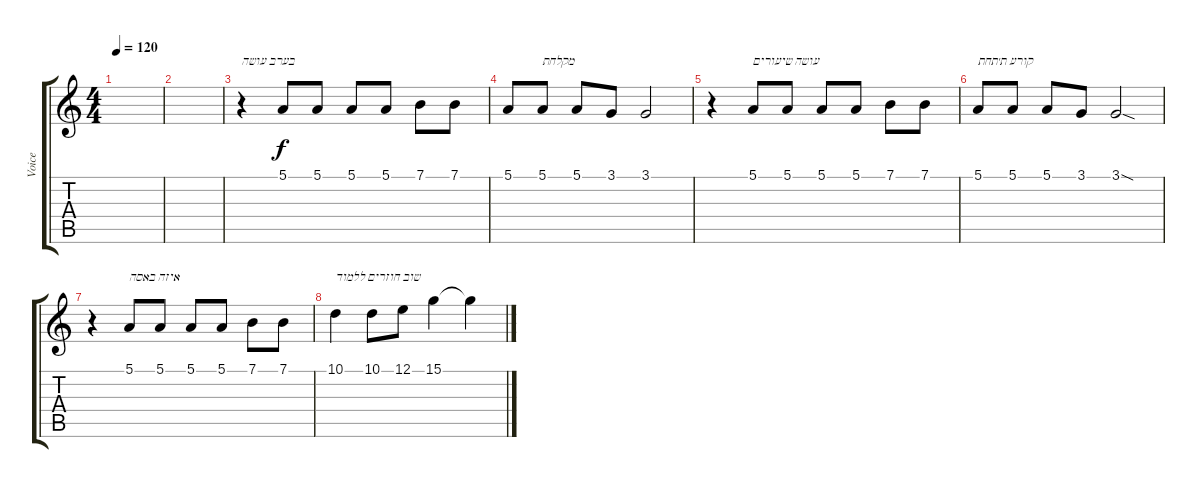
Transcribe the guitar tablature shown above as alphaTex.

\track ("Voice" "Voice") {instrument pad1newage}
\staff {score tabs}
\tuning (E4 B3 G3 D3 A2 E2) {hide}
\ts (4 4)
\tempo 120
\clef g2
\ks c
|
|
r.4{txt "בערב עושה"} 5.1.8 5.1.8 5.1.8 5.1.8 7.1.8 7.1.8 |
5.1.8 5.1.8{txt "מקלחת"} 5.1.8 3.1.8 3.1.2 |
r.4 5.1.8{txt "עושה שיעורים"} 5.1.8 5.1.8 5.1.8 7.1.8 7.1.8 |
5.1.8{txt "קורע ת'תחת"} 5.1.8 5.1.8 3.1.8 3.1{sod}.2 |
r.4 5.1.8{txt "איזה באסה"} 5.1.8 5.1.8 5.1.8 7.1.8 7.1.8 |
10.1.4{txt "שוב חוזרים ללמוד"} 10.1.8 12.1.8 15.1.4 15.1{t}.4
